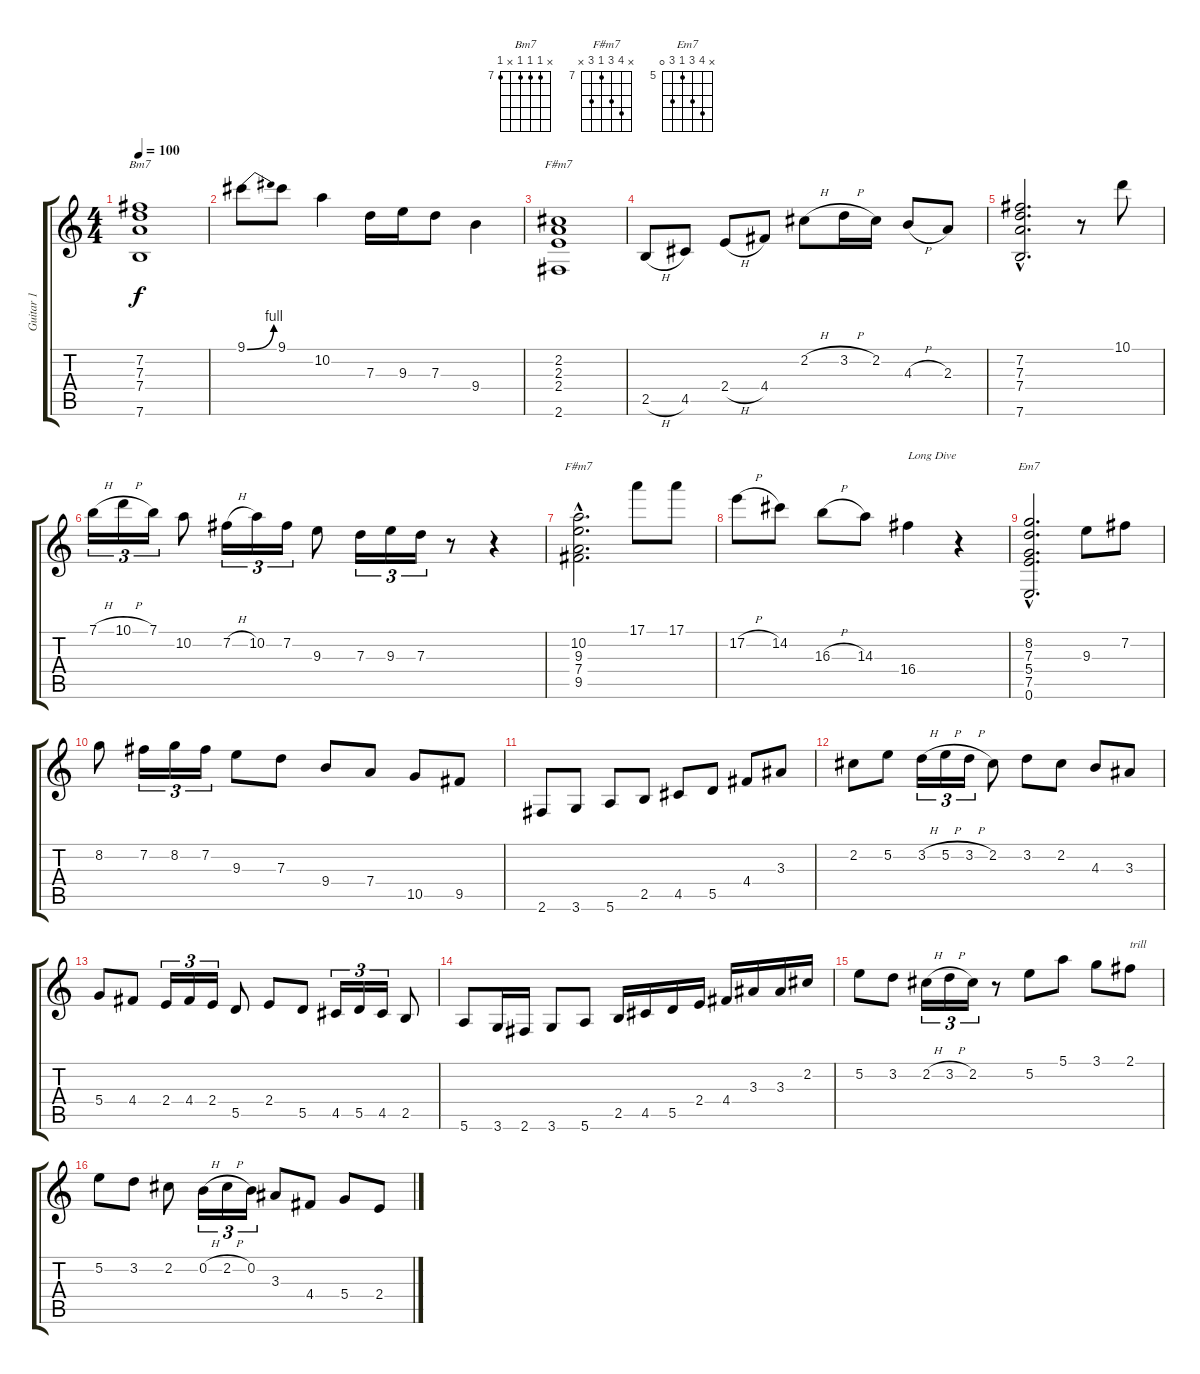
\track ("Guitar 1" "Guitar 1") {instrument overdrivenguitar}
\staff {score tabs}
\tuning (E4 B3 G3 D3 A2 E2) {hide}
\chord ("Bm7" x 7 7 7 x 7) {firstfret 7}
\chord ("F#m7" x 2 2 2 x 2)
\chord ("F#m7" x 10 9 7 9 x) {firstfret 7}
\chord ("Em7" x 8 7 5 7 0) {firstfret 5}
\ts (4 4)
\tempo 100
\clef g2
\ks c
(7.2 7.3 7.4 7.6).1{ch "Bm7" dy f} |
9.1{be (bend 0 0 60 4)}.8 9.1.8 10.2.4 7.3.16 9.3.16 7.3.8 9.4.4 |
(2.2 2.3 2.4 2.6).1{ch "F#m7"} |
2.5{h}.8 4.5.8 2.4{h}.8 4.4.8 2.2{h}.8 3.2{h}.16 2.2.16 4.3{h}.8 2.3.8 |
(7.2{hac} 7.3{hac} 7.4{hac} 7.6{hac}).2{d} r.8 10.1.8 |
7.1{h}.16{tu (3 2)} 10.1{h}.16{tu (3 2)} 7.1.16{tu (3 2)} 10.2.8 7.2{h}.16{tu (3 2)} 10.2.16{tu (3 2)} 7.2.16{tu (3 2)} 9.3.8 7.3.16{tu (3 2)} 9.3.16{tu (3 2)} 7.3.16{tu (3 2)} r.8 r.4 |
(10.2{hac} 9.3{hac} 7.4{hac} 9.5{hac}).2{d ch "F#m7"} 17.1.8 17.1.8 |
17.2{h}.8 14.2.8 16.3{h}.8 14.3.8 16.4.4{txt "Long Dive"} r.4 |
(8.2{hac} 7.3{hac} 5.4{hac} 7.5{hac} 0.6{hac}).2{d ch "Em7"} 9.3.8 7.2.8 |
8.2.8 7.2.16{tu (3 2)} 8.2.16{tu (3 2)} 7.2.16{tu (3 2)} 9.3.8 7.3.8 9.4.8 7.4.8 10.5.8 9.5.8 |
2.6.8 3.6.8 5.6.8 2.5.8 4.5.8 5.5.8 4.4.8 3.3.8 |
2.2.8 5.2.8 3.2{h}.16{tu (3 2)} 5.2{h}.16{tu (3 2)} 3.2{h}.16{tu (3 2)} 2.2.8 3.2.8 2.2.8 4.3.8 3.3.8 |
5.4.8 4.4.8 2.4.16{tu (3 2)} 4.4.16{tu (3 2)} 2.4.16{tu (3 2)} 5.5.8 2.4.8 5.5.8 4.5.16{tu (3 2)} 5.5.16{tu (3 2)} 4.5.16{tu (3 2)} 2.5.8 |
5.6.8 3.6.16 2.6.16 3.6.8 5.6.8 2.5.16 4.5.16 5.5.16 2.4.16 4.4.16 3.3.16 3.3.16 2.2.16 |
5.2.8 3.2.8 2.2{h}.16{tu (3 2)} 3.2{h}.16{tu (3 2)} 2.2.16{tu (3 2)} r.8 5.2.8 5.1.8 3.1.8 2.1.8{txt "trill"} |
5.2.8 3.2.8 2.2.8 0.2{h}.16{tu (3 2)} 2.2{h}.16{tu (3 2)} 0.2.16{tu (3 2)} 3.3.8 4.4.8 5.4.8 2.4.8
